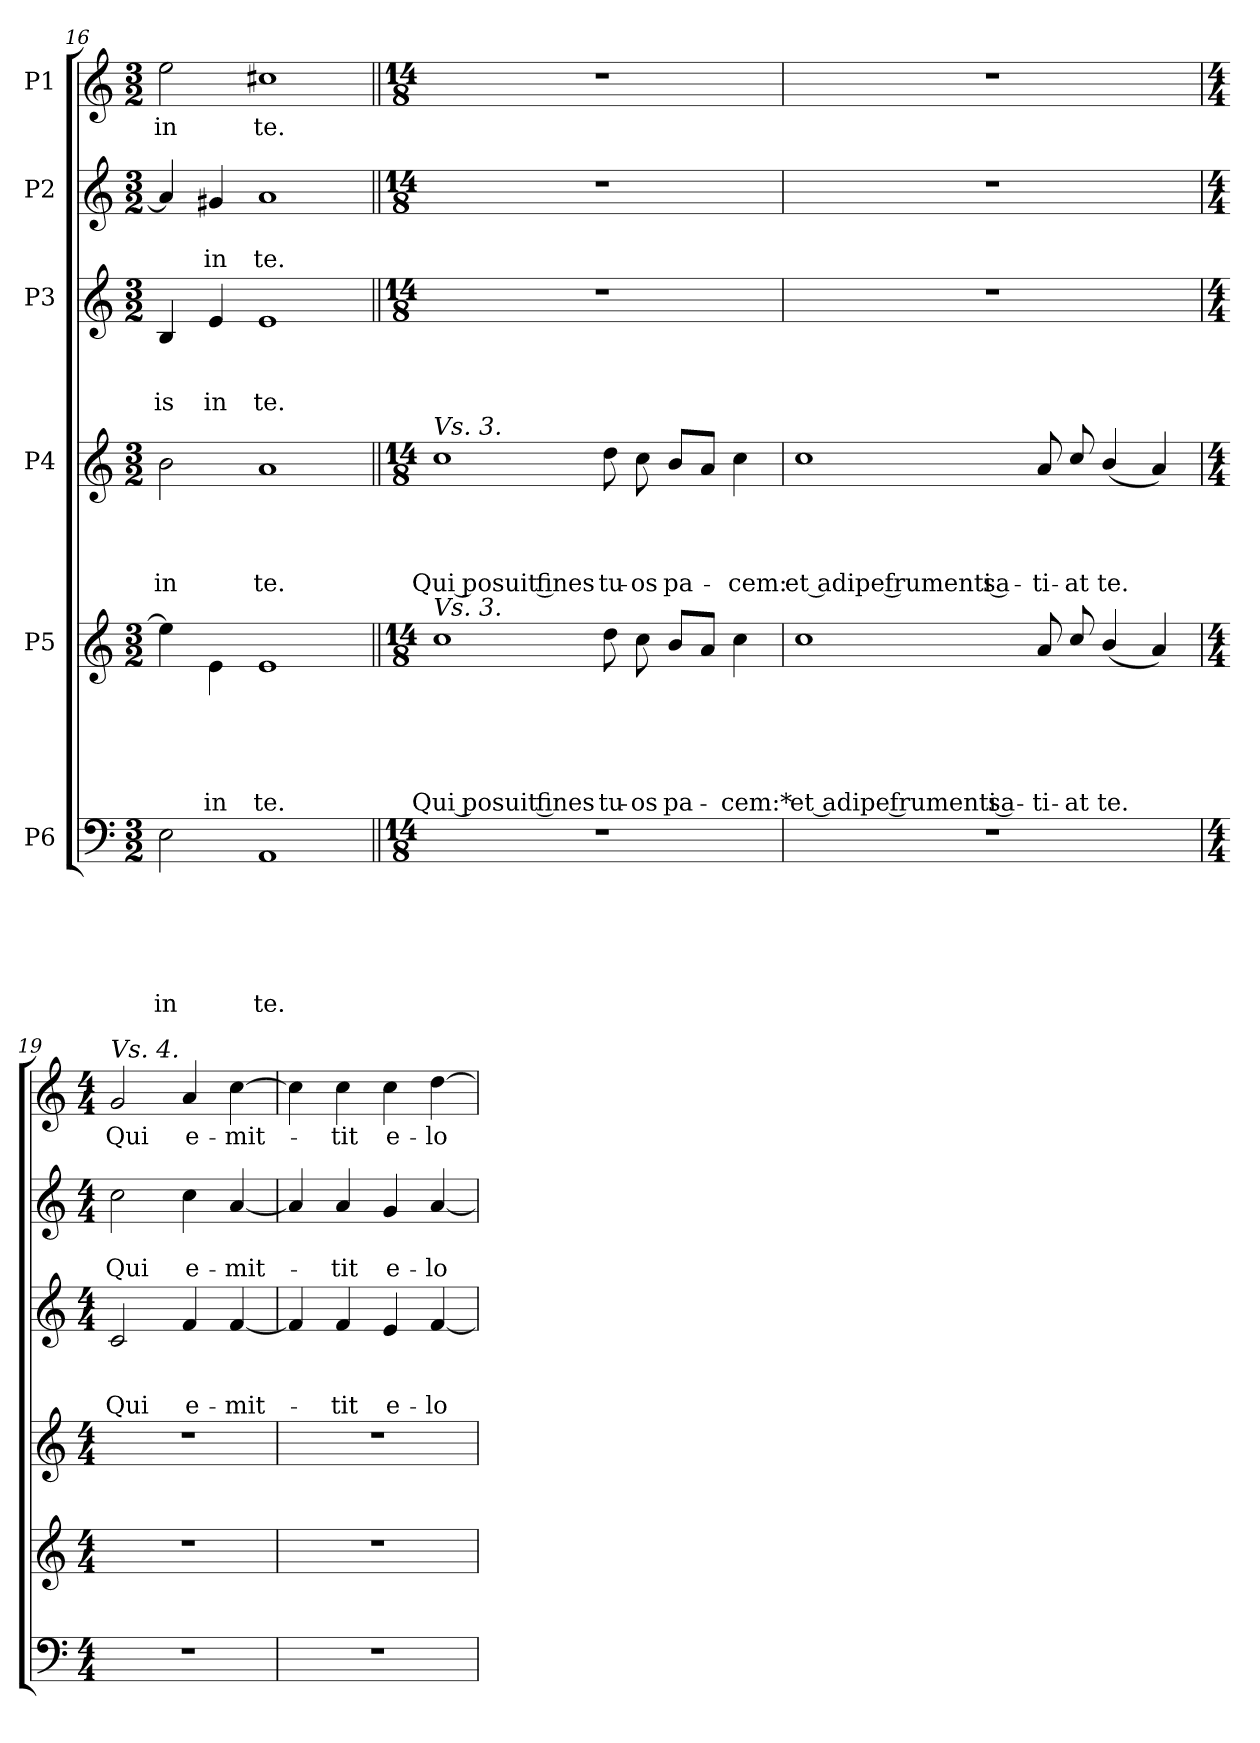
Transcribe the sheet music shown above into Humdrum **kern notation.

**kern	**text	**text	**text	**text	**text	**text	**kern	**text	**text	**text	**text	**text	**kern	**text	**text	**text	**text	**kern	**text	**text	**text	**kern	**text	**text	**kern	**text
*part6	*part6	*part6	*part6	*part6	*part6	*part6	*part5	*part5	*part5	*part5	*part5	*part5	*part4	*part4	*part4	*part4	*part4	*part3	*part3	*part3	*part3	*part2	*part2	*part2	*part1	*part1
*staff6	*staff6	*staff6	*staff6	*staff6	*staff6	*staff6	*staff5	*staff5	*staff5	*staff5	*staff5	*staff5	*staff4	*staff4	*staff4	*staff4	*staff4	*staff3	*staff3	*staff3	*staff3	*staff2	*staff2	*staff2	*staff1	*staff1
*I"P6	*	*	*	*	*	*	*I"P5	*	*	*	*	*	*I"P4	*	*	*	*	*I"P3	*	*	*	*I"P2	*	*	*I"P1	*
*clefF4	*	*	*	*	*	*	*clefG2	*	*	*	*	*	*clefG2	*	*	*	*	*clefG2	*	*	*	*clefG2	*	*	*clefG2	*
*	*	*	*	*	*	*	*ITrd7c12	*	*	*	*	*	*ITrd7c12	*	*	*	*	*	*	*	*	*	*	*	*	*
*k[]	*	*	*	*	*	*	*k[]	*	*	*	*	*	*k[]	*	*	*	*	*k[]	*	*	*	*k[]	*	*	*k[]	*
*C:	*	*	*	*	*	*	*C:	*	*	*	*	*	*C:	*	*	*	*	*C:	*	*	*	*C:	*	*	*C:	*
*M3/2	*	*	*	*	*	*	*M3/2	*	*	*	*	*	*M3/2	*	*	*	*	*M3/2	*	*	*	*M3/2	*	*	*M3/2	*
=16	=16	=16	=16	=16	=16	=16	=16	=16	=16	=16	=16	=16	=16	=16	=16	=16	=16	=16	=16	=16	=16	=16	=16	=16	=16	=16
!	!	!	!	!	!	!LO:LY:b	!	!	!	!	!	!	!	!	!	!	!LO:LY:b	!	!	!	!LO:LY:b	!	!	!	!	!LO:LY:b
2E\	.	.	.	.	.	in	4e\]	.	.	.	.	.	2B\	.	.	.	in	4B/	.	.	-is	4a/]	.	.	2ee\	in
!	!	!	!	!	!	!	!	!	!	!	!	!LO:LY:b	!	!	!	!	!	!	!	!	!LO:LY:b	!	!	!LO:LY:b	!	!
.	.	.	.	.	.	.	4E\	.	.	.	.	in	.	.	.	.	.	4e/	.	.	in	4g#X/	.	in	.	.
!	!	!	!	!	!	!LO:LY:b	!	!	!	!	!	!LO:LY:b	!	!	!	!	!LO:LY:b	!	!	!	!LO:LY:b	!	!	!LO:LY:b	!	!LO:LY:b
1AA	.	.	.	.	.	te.	1E	.	.	.	.	te.	1A	.	.	.	te.	1e	.	.	te.	1a	.	te.	1cc#X	te.
!!LO:LB:g=z
=17||	=17||	=17||	=17||	=17||	=17||	=17||	=17||	=17||	=17||	=17||	=17||	=17||	=17||	=17||	=17||	=17||	=17||	=17||	=17||	=17||	=17||	=17||	=17||	=17||	=17||	=17||
*M14/8	*	*	*	*	*	*	*M14/8	*	*	*	*	*	*M14/8	*	*	*	*	*M14/8	*	*	*	*M14/8	*	*	*M14/8	*
!	!	!	!	!	!	!	!	!	!	!	!	!	!LO:TX:a:i:t=Vs. 3.	!	!	!	!	!	!	!	!	!	!	!	!	!
!	!	!	!	!	!	!	!LO:TX:a:i:t=Vs. 3.	!	!	!	!	!	!	!	!	!	!	!	!	!	!	!	!	!	!	!
!LO:N:vis=1	!	!	!	!	!	!	!	!	!	!	!	!LO:LY:b	!	!	!	!	!LO:LY:b	!LO:N:vis=1	!	!	!	!LO:N:vis=1	!	!	!LO:N:vis=1	!
1..r	.	.	.	.	.	.	1c	.	.	.	.	Qui posuit fines	1c	.	.	.	Qui posuit fines	1..r	.	.	.	1..r	.	.	1..r	.
!	!	!	!	!	!	!	!	!	!	!	!	!LO:LY:b	!	!	!	!	!LO:LY:b	!	!	!	!	!	!	!	!	!
.	.	.	.	.	.	.	8d\	.	.	.	.	tu-	8d\	.	.	.	tu-	.	.	.	.	.	.	.	.	.
!	!	!	!	!	!	!	!	!	!	!	!	!LO:LY:b	!	!	!	!	!LO:LY:b	!	!	!	!	!	!	!	!	!
.	.	.	.	.	.	.	8c\	.	.	.	.	-os	8c\	.	.	.	-os	.	.	.	.	.	.	.	.	.
!	!	!	!	!	!	!	!	!	!	!	!	!LO:LY:b	!	!	!	!	!LO:LY:b	!	!	!	!	!	!	!	!	!
.	.	.	.	.	.	.	8B/L	.	.	.	.	pa-	8B/L	.	.	.	pa-	.	.	.	.	.	.	.	.	.
.	.	.	.	.	.	.	8A/J	.	.	.	.	.	8A/J	.	.	.	.	.	.	.	.	.	.	.	.	.
!	!	!	!	!	!	!	!	!	!	!	!	!LO:LY:b	!	!	!	!	!LO:LY:b	!	!	!	!	!	!	!	!	!
.	.	.	.	.	.	.	4c\	.	.	.	.	-cem:*	4c\	.	.	.	-cem:	.	.	.	.	.	.	.	.	.
=18	=18	=18	=18	=18	=18	=18	=18	=18	=18	=18	=18	=18	=18	=18	=18	=18	=18	=18	=18	=18	=18	=18	=18	=18	=18	=18
!LO:N:vis=1	!	!	!	!	!	!	!	!	!	!	!	!LO:LY:b	!	!	!	!	!LO:LY:b	!LO:N:vis=1	!	!	!	!LO:N:vis=1	!	!	!LO:N:vis=1	!
1..r	.	.	.	.	.	.	1c	.	.	.	.	et adipe frumenti sa-	1c	.	.	.	et adipe frumenti sa-	1..r	.	.	.	1..r	.	.	1..r	.
!	!	!	!	!	!	!	!	!	!	!	!	!LO:LY:b	!	!	!	!	!LO:LY:b	!	!	!	!	!	!	!	!	!
.	.	.	.	.	.	.	8A/	.	.	.	.	-ti-	8A/	.	.	.	-ti-	.	.	.	.	.	.	.	.	.
!	!	!	!	!	!	!	!	!	!	!	!	!LO:LY:b	!	!	!	!	!LO:LY:b	!	!	!	!	!	!	!	!	!
.	.	.	.	.	.	.	8c/	.	.	.	.	-at	8c/	.	.	.	-at	.	.	.	.	.	.	.	.	.
!	!	!	!	!	!	!	!	!	!	!	!	!LO:LY:b	!	!	!	!	!LO:LY:b	!	!	!	!	!	!	!	!	!
.	.	.	.	.	.	.	(<4B/	.	.	.	.	te.	(<4B/	.	.	.	te.	.	.	.	.	.	.	.	.	.
.	.	.	.	.	.	.	4A/)	.	.	.	.	.	4A/)	.	.	.	.	.	.	.	.	.	.	.	.	.
!!LO:PB:g=z
=19	=19	=19	=19	=19	=19	=19	=19	=19	=19	=19	=19	=19	=19	=19	=19	=19	=19	=19	=19	=19	=19	=19	=19	=19	=19	=19
*M4/4	*	*	*	*	*	*	*M4/4	*	*	*	*	*	*M4/4	*	*	*	*	*M4/4	*	*	*	*M4/4	*	*	*M4/4	*
!	!	!	!	!	!	!	!	!	!	!	!	!	!	!	!	!	!	!	!	!	!	!	!	!	!LO:TX:a:i:t=Vs. 4.	!
!	!	!	!	!	!	!	!	!	!	!	!	!	!	!	!	!	!	!	!	!	!LO:LY:b	!	!	!LO:LY:b	!	!LO:LY:b
1r	.	.	.	.	.	.	1r	.	.	.	.	.	1r	.	.	.	.	2c/	.	.	Qui	2cc\	.	Qui	2g/	Qui
!	!	!	!	!	!	!	!	!	!	!	!	!	!	!	!	!	!	!	!	!	!LO:LY:b	!	!	!LO:LY:b	!	!LO:LY:b
.	.	.	.	.	.	.	.	.	.	.	.	.	.	.	.	.	.	4f/	.	.	e-	4cc\	.	e-	4a/	e-
!	!	!	!	!	!	!	!	!	!	!	!	!	!	!	!	!	!	!	!	!	!LO:LY:b	!	!	!LO:LY:b	!	!LO:LY:b
.	.	.	.	.	.	.	.	.	.	.	.	.	.	.	.	.	.	[<4f/	.	.	-mit-	[<4a/	.	-mit-	[>4cc\	-mit-
=20	=20	=20	=20	=20	=20	=20	=20	=20	=20	=20	=20	=20	=20	=20	=20	=20	=20	=20	=20	=20	=20	=20	=20	=20	=20	=20
1r	.	.	.	.	.	.	1r	.	.	.	.	.	1r	.	.	.	.	4f/]	.	.	.	4a/]	.	.	4cc\]	.
!	!	!	!	!	!	!	!	!	!	!	!	!	!	!	!	!	!	!	!	!	!LO:LY:b	!	!	!LO:LY:b	!	!LO:LY:b
.	.	.	.	.	.	.	.	.	.	.	.	.	.	.	.	.	.	4f/	.	.	-tit	4a/	.	-tit	4cc\	-tit
!	!	!	!	!	!	!	!	!	!	!	!	!	!	!	!	!	!	!	!	!	!LO:LY:b	!	!	!LO:LY:b	!	!LO:LY:b
.	.	.	.	.	.	.	.	.	.	.	.	.	.	.	.	.	.	4e/	.	.	e-	4g/	.	e-	4cc\	e-
!	!	!	!	!	!	!	!	!	!	!	!	!	!	!	!	!	!	!	!	!	!LO:LY:b	!	!	!LO:LY:b	!	!LO:LY:b
.	.	.	.	.	.	.	.	.	.	.	.	.	.	.	.	.	.	[<4f/	.	.	-lo-	[<4a/	.	-lo-	[>4dd\	-lo-
=	=	=	=	=	=	=	=	=	=	=	=	=	=	=	=	=	=	=	=	=	=	=	=	=	=	=
*-	*-	*-	*-	*-	*-	*-	*-	*-	*-	*-	*-	*-	*-	*-	*-	*-	*-	*-	*-	*-	*-	*-	*-	*-	*-	*-
